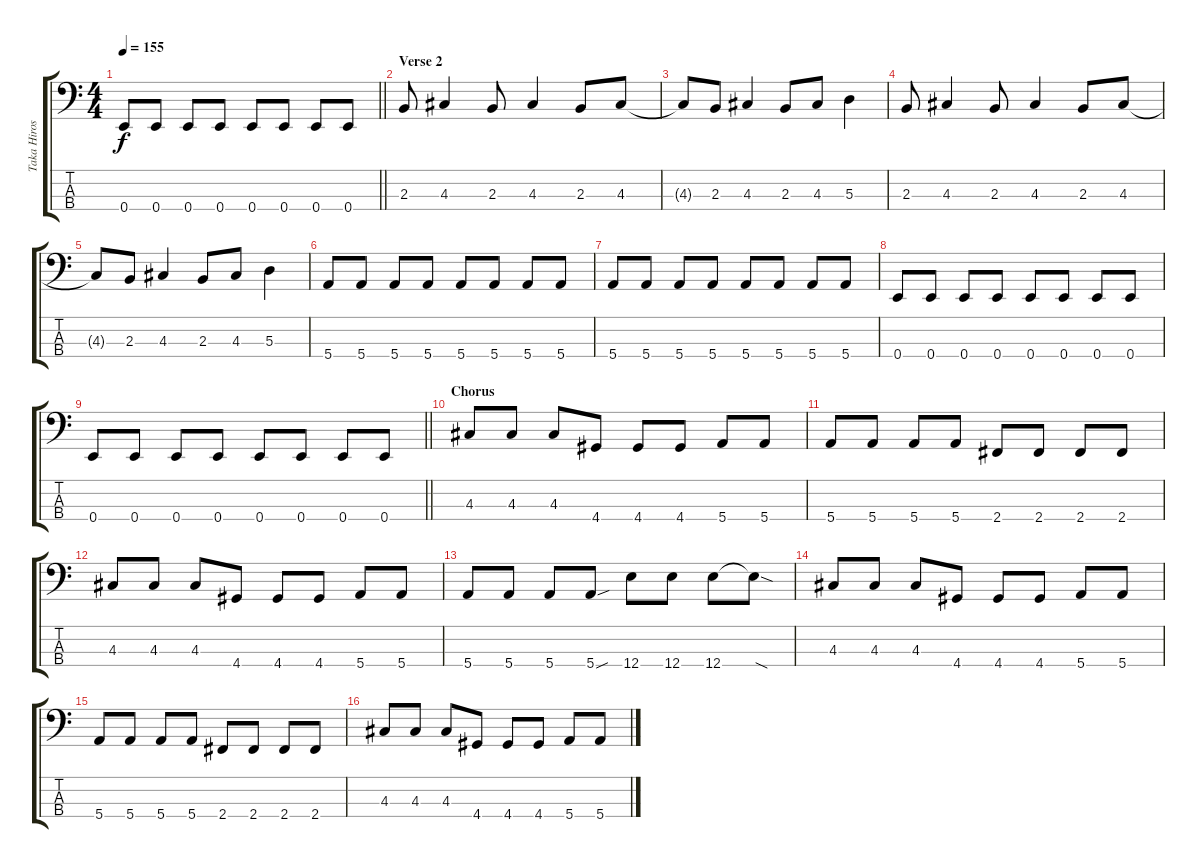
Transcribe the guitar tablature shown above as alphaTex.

\track ("Taka Hirose" "Taka Hiros") {instrument electricbasspick}
\staff {score tabs}
\tuning (G2 D2 A1 E1) {hide}
\ts (4 4)
\tempo 155
\clef f4
\barLineRight lightlight
\ks c
0.4.8{dy f} 0.4.8 0.4.8 0.4.8 0.4.8 0.4.8 0.4.8 0.4.8 |
\section ("" "Verse 2")
2.3.8 4.3.4 2.3.8 4.3.4 2.3.8 4.3.8 |
4.3{t}.8 2.3.8 4.3.4 2.3.8 4.3.8 5.3.4 |
2.3.8 4.3.4 2.3.8 4.3.4 2.3.8 4.3.8 |
4.3{t}.8 2.3.8 4.3.4 2.3.8 4.3.8 5.3.4 |
5.4.8 5.4.8 5.4.8 5.4.8 5.4.8 5.4.8 5.4.8 5.4.8 |
5.4.8 5.4.8 5.4.8 5.4.8 5.4.8 5.4.8 5.4.8 5.4.8 |
0.4.8 0.4.8 0.4.8 0.4.8 0.4.8 0.4.8 0.4.8 0.4.8 |
\barLineRight lightlight
0.4.8 0.4.8 0.4.8 0.4.8 0.4.8 0.4.8 0.4.8 0.4.8 |
\section ("" "Chorus")
4.3.8 4.3.8 4.3.8 4.4.8 4.4.8 4.4.8 5.4.8 5.4.8 |
5.4.8 5.4.8 5.4.8 5.4.8 2.4.8 2.4.8 2.4.8 2.4.8 |
4.3.8 4.3.8 4.3.8 4.4.8 4.4.8 4.4.8 5.4.8 5.4.8 |
5.4.8 5.4.8 5.4.8 5.4{sou}.8 12.4.8 12.4.8 12.4.8 12.4{sod t}.8 |
4.3.8 4.3.8 4.3.8 4.4.8 4.4.8 4.4.8 5.4.8 5.4.8 |
5.4.8 5.4.8 5.4.8 5.4.8 2.4.8 2.4.8 2.4.8 2.4.8 |
4.3.8 4.3.8 4.3.8 4.4.8 4.4.8 4.4.8 5.4.8 5.4.8
